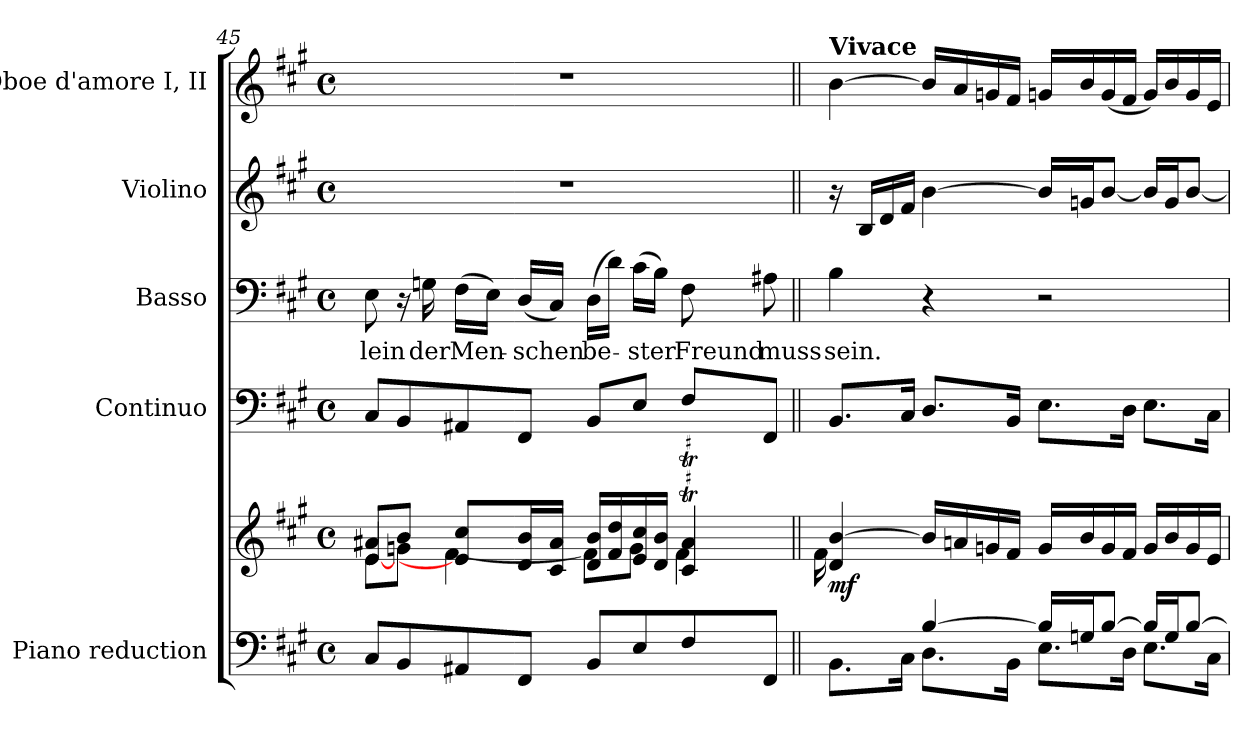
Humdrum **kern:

**kern	**kern	**dynam	**kern	**kern	**text	**kern	**kern
*part5	*part5	*part5	*part4	*part3	*part3	*part2	*part1
*staff6	*staff5	*staff5/6	*staff4	*staff3	*staff3	*staff2	*staff1
*I"Piano reduction	*	*	*I"Continuo	*I"Basso	*	*I"Violino	*I"Oboe d'amore I, II
*I'Pno	*	*	*	*	*	*I'Vln	*I'Ob
*clefF4	*clefG2	*	*clefF4	*clefF4	*	*clefG2	*clefG2
*k[f#c#g#]	*k[f#c#g#]	*	*k[f#c#g#]	*k[f#c#g#]	*	*k[f#c#g#]	*k[f#c#g#]
*M4/4	*M4/4	*	*M4/4	*M4/4	*	*M4/4	*M4/4
*met(c)	*met(c)	*	*met(c)	*met(c)	*	*met(c)	*met(c)
=45	=45	=45	=45	=45	=45	=45	=45
*	*^	*	*	*	*	*	*
*	*	*^	*	*	*	*	*	*
!	!	!	!	!	!	!	!LO:LY:b	!	!
8C#/L	8a#X/L	[8e\L	4e/	.	8C#/L	8E\	-lein	1r	1r
8BB/	8b/J	8gn\J	.	.	8BB/	16r	.	.	.
!	!	!	!	!	!	!	!LO:LY:b	!	!
.	.	.	.	.	.	16Gn\	der	.	.
!	!	!	!	!	!	!	!LO:LY:b	!	!
8AA#X/	8e/] 8cc#/L	[>4f#\	4ryy	.	8AA#X/	(16F#\LL	Men-	.	.
.	.	.	.	.	.	16E\JJ)	.	.	.
!	!	!	!	!	!	!	!LO:LY:b	!	!
8FF#/J	16d/ 16b/L	.	.	.	8FF#/J	(16D/LL	-schen	.	.
.	16c#/ 16a#/JJ	.	.	.	.	16C#/JJ)	.	.	.
!	!	!	!	!	!	!	!LO:LY:b	!	!
8BB/L	16d/ 16b/LL	8f#\L]	2ryy	.	8BB/L	(16D\LL	be-	.	.
.	16f#/ 16dd/	.	.	.	.	16d\JJ)	.	.	.
!	!	!	!	!	!	!	!LO:LY:b	!	!
8E/	16e/ 16cc#/	8g\J	.	.	8E/J	(16c#\LL	-ster	.	.
.	16d/ 16b/JJ	.	.	.	.	16B\JJ)	.	.	.
!	!	!	!	!	!	!	!LO:LY:b	!	!
8F#/	4c#/T 4a#/T	4f#\	.	.	8F#/L	8F#\	Freund	.	.
!	!	!	!	!	!	!	!LO:LY:b	!	!
8FF#/J	.	.	.	.	8FF#/J	8A#X\	muss	.	.
*	*	*v	*v	*	*	*	*	*	*
!!LO:PB:g=z
=46||	=46||	=46||	=46||	=46||	=46||	=46||	=46||	=46||
*^	*	*	*	*	*	*	*	*
!	!	!	!	!	!	!	!	!	!LO:TX:a:B:t=Vivace
!	!	!	!	!LO:DY:b	!	!	!LO:LY:b	!	!
16ryy	8.BB\L	4d/ [4b/	16f#\LL	mf	8.BB/L	4B\	sein.	16r	[4b\
16BB/	.	.	2...ryy	.	.	.	.	16B/LL	.
16D/	.	.	.	.	.	.	.	16d/	.
16F#/JJ	16C#\Jk	.	.	.	16C#/Jk	.	.	16f#/JJ	.
[4B/	8.D\L	16b/LL]	.	.	8.D/L	4r	.	[4b\	16b/LL]
.	.	16an/	.	.	.	.	.	.	16a/
.	.	16gn/	.	.	.	.	.	.	16gn/
.	16BB\Jk	16f#/JJ	.	.	16BB/Jk	.	.	.	16f#/JJ
16B/LL]	8.E\L	16g/LL	.	.	8.E\L	2r	.	16b/LL]	16gn/LL
16Gn/J	.	16b/	.	.	.	.	.	16gn/J	16b/
[8B/J	.	16g/	.	.	.	.	.	[8b/J	(16g/
.	16D\Jk	16f#/JJ	.	.	16D\Jk	.	.	.	16f#/JJ
16B/LL]	8.E\L	16g/LL	.	.	8.E\L	.	.	16b/LL]	16g/LL)
16G/J	.	16b/	.	.	.	.	.	16g/J	16b/
[8B/J	.	16g/	.	.	.	.	.	[8b/J	16g/
.	16C#\Jk	16e/JJ	.	.	16C#\Jk	.	.	.	16e/JJ
*v	*v	*	*	*	*	*	*	*	*
*	*v	*v	*	*	*	*	*	*
=	=	=	=	=	=	=	=
*-	*-	*-	*-	*-	*-	*-	*-
